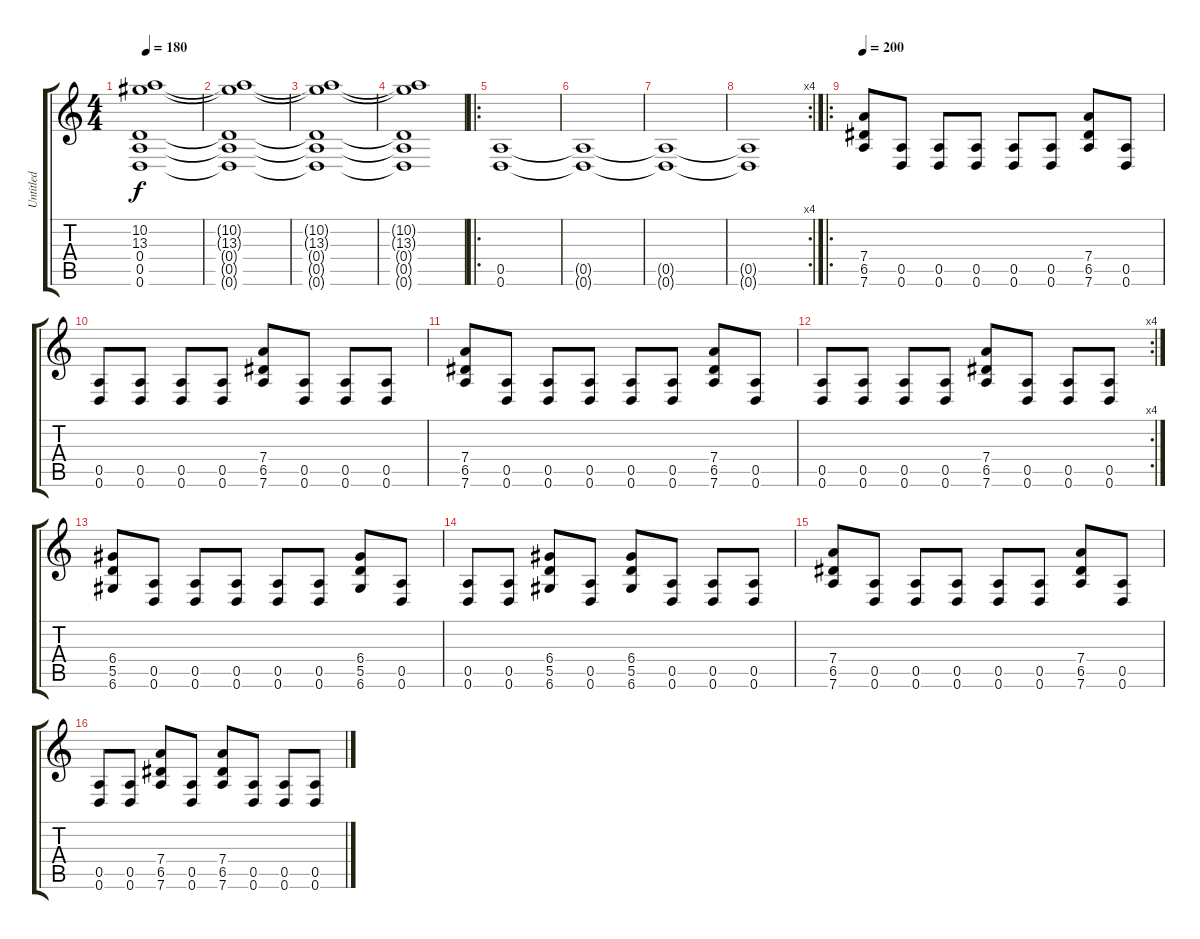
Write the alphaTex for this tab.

\track ("Untitled" "Untitled") {instrument overdrivenguitar}
\staff {score tabs}
\tuning (E4 B3 G3 D3 A2 D2) {hide}
\ts (4 4)
\tempo 180
\clef g2
\ks c
(10.2 13.3 0.4 0.5 0.6).1{dy f} |
(10.2{t} 13.3{t} 0.4{t} 0.5{t} 0.6{t}).1 |
(10.2{t} 13.3{t} 0.4{t} 0.5{t} 0.6{t}).1 |
(10.2{t} 13.3{t} 0.4{t} 0.5{t} 0.6{t}).1 |
\ro
(0.5 0.6).1 |
(0.5{t} 0.6{t}).1 |
(0.5{t} 0.6{t}).1 |
\rc 4
(0.5{t} 0.6{t}).1 |
\ro
\tempo 200
(7.4 6.5 7.6).8 (0.5 0.6).8 (0.5 0.6).8 (0.5 0.6).8 (0.5 0.6).8 (0.5 0.6).8 (7.4 6.5 7.6).8 (0.5 0.6).8 |
(0.5 0.6).8 (0.5 0.6).8 (0.5 0.6).8 (0.5 0.6).8 (7.4 6.5 7.6).8 (0.5 0.6).8 (0.5 0.6).8 (0.5 0.6).8 |
(7.4 6.5 7.6).8 (0.5 0.6).8 (0.5 0.6).8 (0.5 0.6).8 (0.5 0.6).8 (0.5 0.6).8 (7.4 6.5 7.6).8 (0.5 0.6).8 |
\rc 4
(0.5 0.6).8 (0.5 0.6).8 (0.5 0.6).8 (0.5 0.6).8 (7.4 6.5 7.6).8 (0.5 0.6).8 (0.5 0.6).8 (0.5 0.6).8 |
(6.4 5.5 6.6).8 (0.5 0.6).8 (0.5 0.6).8 (0.5 0.6).8 (0.5 0.6).8 (0.5 0.6).8 (6.4 5.5 6.6).8 (0.5 0.6).8 |
(0.5 0.6).8 (0.5 0.6).8 (6.4 5.5 6.6).8 (0.5 0.6).8 (6.4 5.5 6.6).8 (0.5 0.6).8 (0.5 0.6).8 (0.5 0.6).8 |
(7.4 6.5 7.6).8 (0.5 0.6).8 (0.5 0.6).8 (0.5 0.6).8 (0.5 0.6).8 (0.5 0.6).8 (7.4 6.5 7.6).8 (0.5 0.6).8 |
(0.5 0.6).8 (0.5 0.6).8 (7.4 6.5 7.6).8 (0.5 0.6).8 (7.4 6.5 7.6).8 (0.5 0.6).8 (0.5 0.6).8 (0.5 0.6).8
